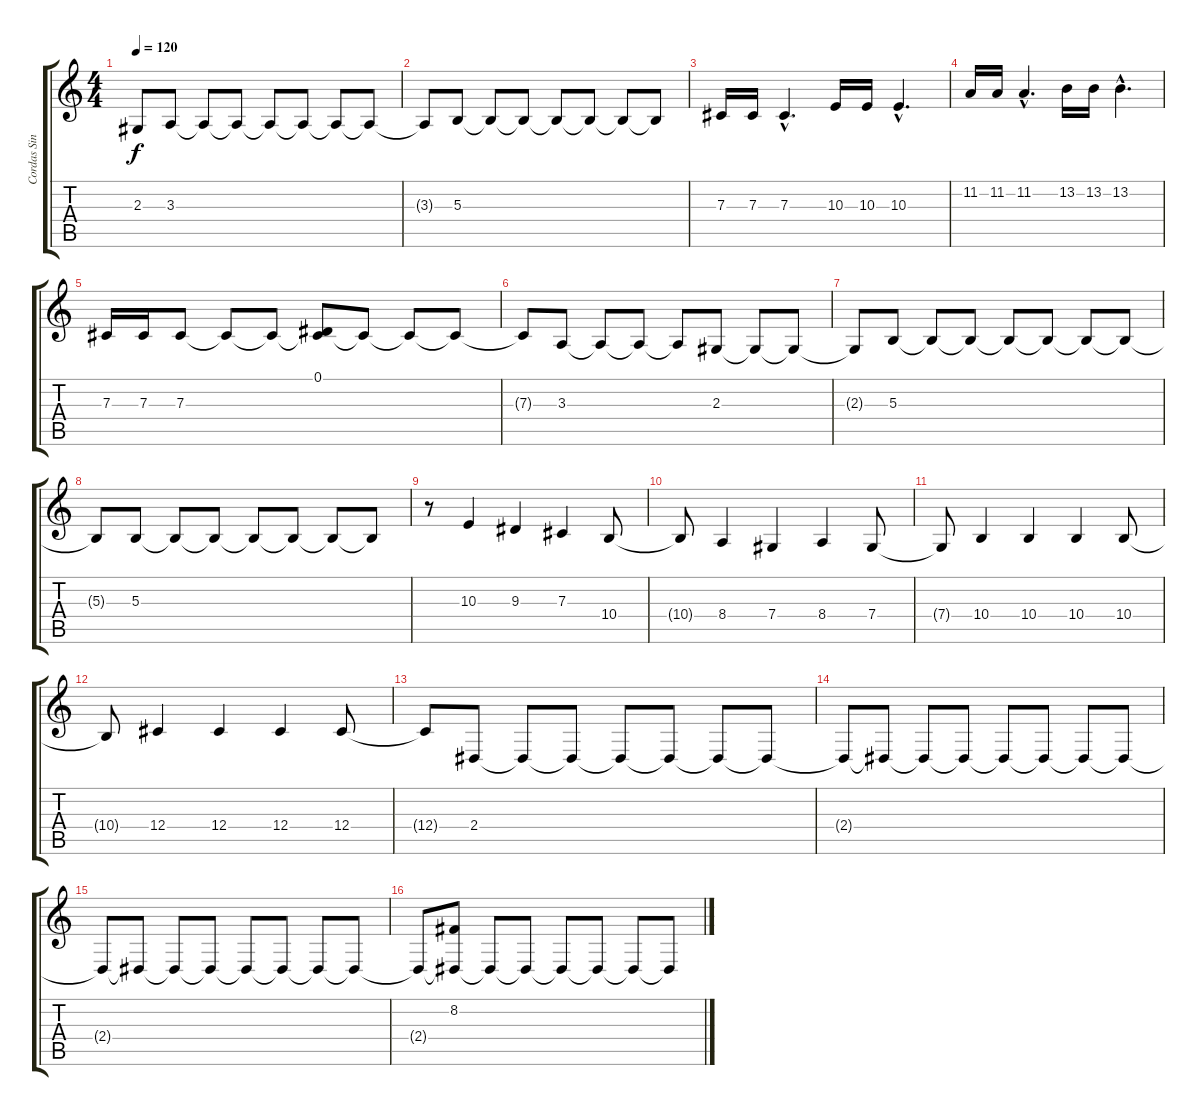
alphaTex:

\track ("Cordas Sinfônicas" "Cordas Sin") {instrument synthstrings1}
\staff {score tabs}
\tuning (Eb4 Bb3 Gb3 Db3 Ab2 Db2) {hide}
\ts (4 4)
\tempo 120
\clef g2
\ks c
2.3{t}.8{dy f} 3.3.8 3.3{t}.8 3.3{t}.8 3.3{t}.8 3.3{t}.8 3.3{t}.8 3.3{t}.8 |
3.3{t}.8 5.3.8 5.3{t}.8 5.3{t}.8 5.3{t}.8 5.3{t}.8 5.3{t}.8 5.3{t}.8 |
7.3.16 7.3.16 7.3{hac}.4{d} 10.3.16 10.3.16 10.3{hac}.4{d} |
11.2.16 11.2.16 11.2{hac}.4{d} 13.2.16 13.2.16 13.2{hac}.4{d} |
7.3.16 7.3.16 7.3.8 7.3{t}.8 7.3{t}.8 (0.1 7.3{t}).8 7.3{t}.8 7.3{t}.8 7.3{t}.8 |
7.3{t}.8 3.3.8 3.3{t}.8 3.3{t}.8 3.3{t}.8 2.3.8 2.3{t}.8 2.3{t}.8 |
2.3{t}.8 5.3.8 5.3{t}.8 5.3{t}.8 5.3{t}.8 5.3{t}.8 5.3{t}.8 5.3{t}.8 |
5.3{t}.8 5.3.8 5.3{t}.8 5.3{t}.8 5.3{t}.8 5.3{t}.8 5.3{t}.8 5.3{t}.8 |
r.8 10.3.4 9.3.4 7.3.4 10.4.8 |
10.4{t}.8 8.4.4 7.4.4 8.4.4 7.4.8 |
7.4{t}.8 10.4.4 10.4.4 10.4.4 10.4.8 |
10.4{t}.8 12.4.4 12.4.4 12.4.4 12.4.8 |
12.4{t}.8 2.4.8 2.4{t}.8 2.4{t}.8 2.4{t}.8 2.4{t}.8 2.4{t}.8 2.4{t}.8 |
2.4{t}.8 2.4{t}.8 2.4{t}.8 2.4{t}.8 2.4{t}.8 2.4{t}.8 2.4{t}.8 2.4{t}.8 |
2.4{t}.8 2.4{t}.8 2.4{t}.8 2.4{t}.8 2.4{t}.8 2.4{t}.8 2.4{t}.8 2.4{t}.8 |
2.4{t}.8 (8.2 2.4{t}).8 2.4{t}.8 2.4{t}.8 2.4{t}.8 2.4{t}.8 2.4{t}.8 2.4{t}.8
